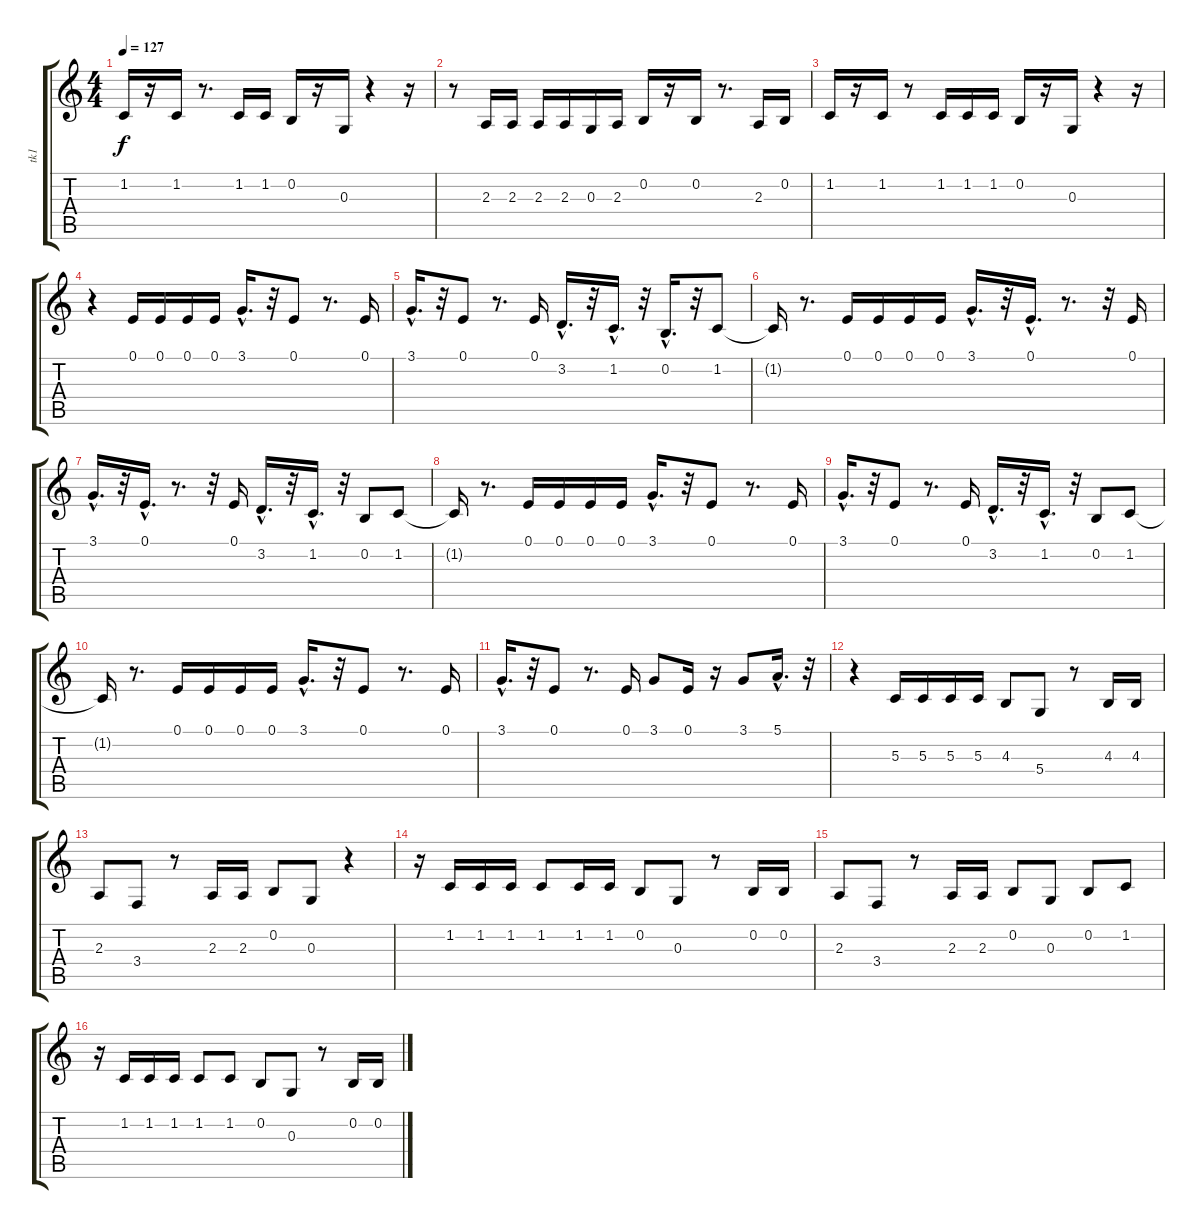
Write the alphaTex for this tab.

\track ("tk1" "tk1") {instrument altosax}
\staff {score tabs}
\tuning (E4 B3 G3 D3 A2 E2) {hide}
\ts (4 4)
\tempo 127
\clef g2
\ks c
1.2.16{dy f} r.16 1.2.16 r.8{d} 1.2.16 1.2.16 0.2.16 r.16 0.3.16 r.4 r.16 |
r.8 2.3.16 2.3.16 2.3.16 2.3.16 0.3.16 2.3.16 0.2.16 r.16 0.2.16 r.8{d} 2.3.16 0.2.16 |
1.2.16 r.16 1.2.16 r.8 1.2.16 1.2.16 1.2.16 0.2.16 r.16 0.3.16 r.4 r.16 |
r.4 0.1.16 0.1.16 0.1.16 0.1.16 3.1{hac}.16{d} r.32 0.1.8 r.8{d} 0.1.16 |
3.1{hac}.16{d} r.32 0.1.8 r.8{d} 0.1.16 3.2{hac}.16{d} r.32 1.2{hac}.16{d} r.32 0.2{hac}.16{d} r.32 1.2.8 |
1.2{t}.16 r.8{d} 0.1.16 0.1.16 0.1.16 0.1.16 3.1{hac}.16{d} r.32 0.1{hac}.16{d} r.8{d} r.32 0.1.16 |
3.1{hac}.16{d} r.32 0.1{hac}.16{d} r.8{d} r.32 0.1.16 3.2{hac}.16{d} r.32 1.2{hac}.16{d} r.32 0.2.8 1.2.8 |
1.2{t}.16 r.8{d} 0.1.16 0.1.16 0.1.16 0.1.16 3.1{hac}.16{d} r.32 0.1.8 r.8{d} 0.1.16 |
3.1{hac}.16{d} r.32 0.1.8 r.8{d} 0.1.16 3.2{hac}.16{d} r.32 1.2{hac}.16{d} r.32 0.2.8 1.2.8 |
1.2{t}.16 r.8{d} 0.1.16 0.1.16 0.1.16 0.1.16 3.1{hac}.16{d} r.32 0.1.8 r.8{d} 0.1.16 |
3.1{hac}.16{d} r.32 0.1.8 r.8{d} 0.1.16 3.1.8 0.1.16 r.16 3.1.8 5.1{hac}.16{d} r.32 |
r.4 5.3.16 5.3.16 5.3.16 5.3.16 4.3.8 5.4.8 r.8 4.3.16 4.3.16 |
2.3.8 3.4.8 r.8 2.3.16 2.3.16 0.2.8 0.3.8 r.4 |
r.16 1.2.16 1.2.16 1.2.16 1.2.8 1.2.16 1.2.16 0.2.8 0.3.8 r.8 0.2.16 0.2.16 |
2.3.8 3.4.8 r.8 2.3.16 2.3.16 0.2.8 0.3.8 0.2.8 1.2.8 |
r.16 1.2.16 1.2.16 1.2.16 1.2.8 1.2.8 0.2.8 0.3.8 r.8 0.2.16 0.2.16
